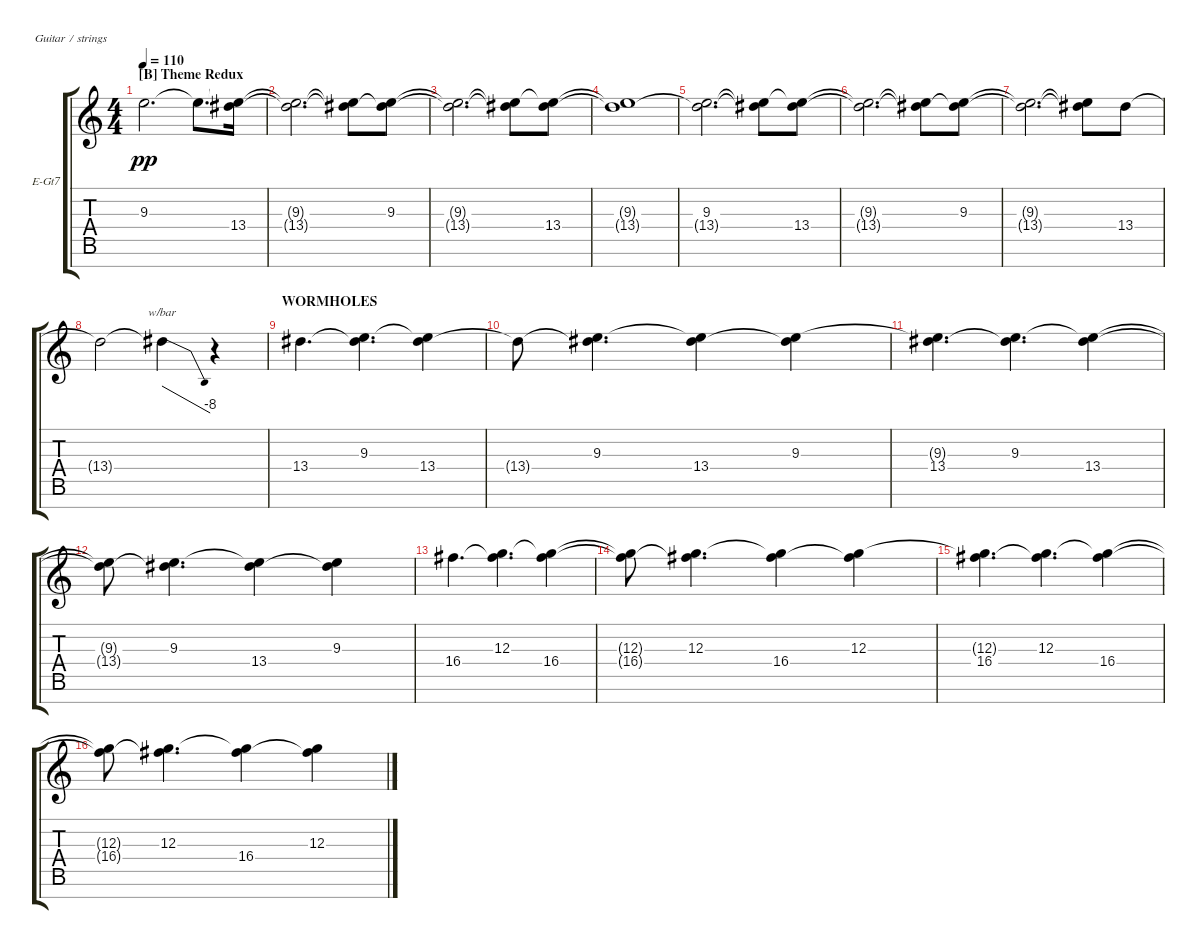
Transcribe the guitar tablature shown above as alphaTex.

\defaultSystemsLayout 4
\bracketExtendMode groupsimilarinstruments
\firstSystemTrackNameOrientation horizontal
\otherSystemsTrackNameOrientation horizontal
\track ("Ambient Guitar" "E-Gt7") {instrument distortionguitar}
\staff {score tabs}
\tuning (E4 B3 G3 D3 A2 E2 B1)
\ts (4 4)
\section ("B" "Theme Redux")
\tempo 110
\clef g2
\scale
0.333333
\ks c
9.3.2{d dy pp} 9.3{t}.8{d} (13.4 9.3{t}).16 |
\scale
0.333333 (13.4{t} 9.3{t}).2{d} (13.4{t} 9.3{t}).8 (9.3 13.4{t}).8 |
\scale
0.333333 (9.3{t} 13.4{t}).2{d} (9.3{t} 13.4{t}).8 (13.4 9.3{t}).8 |
\scale
0.333333 (13.4{t} 9.3{t}).1 |
\scale
0.333333 (9.3 13.4{t}).2{d} (9.3{t} 13.4{t}).8 (13.4 9.3{t}).8 |
\scale
0.333333 (13.4{t} 9.3{t}).2{d} (13.4{t} 9.3{t}).8 (9.3 13.4{t}).8 |
\scale
0.333333 (9.3{t} 13.4{t}).2{d} (9.3{t} 13.4{t}).8 13.4.8 |
\scale
0.333333 13.4{t}.2 13.4{t}.4{tbe (dive default 0 0 45 -32)} r.4 |
\section ("" "WORMHOLES")
\scale
0.333333 13.4.4{d} (9.3 13.4{t}).4{d} (13.4 9.3{t}).4 |
\scale
0.333333 13.4{t}.8 (9.3 13.4{t}).4{d} (13.4 9.3{t}).4 (9.3 13.4{t}).4 |
\scale
0.333333 (13.4 9.3{t}).4{d} (9.3 13.4{t}).4{d} (13.4 9.3{t}).4 |
\scale
0.333333 (13.4{t} 9.3{t}).8 (9.3 13.4{t}).4{d} (13.4 9.3{t}).4 (9.3 13.4{t}).4 |
\scale
0.333333 16.4.4{d} (12.3 16.4{t}).4{d} (16.4 12.3{t}).4 |
\scale
0.333333 (16.4{t} 12.3{t}).8 (12.3 16.4{t}).4{d} (16.4 12.3{t}).4 (12.3 16.4{t}).4 |
\scale
0.333333 (16.4 12.3{t}).4{d} (12.3 16.4{t}).4{d} (16.4 12.3{t}).4 |
\scale
0.333333 (16.4{t} 12.3{t}).8 (12.3 16.4{t}).4{d} (16.4 12.3{t}).4 (12.3 16.4{t}).4
